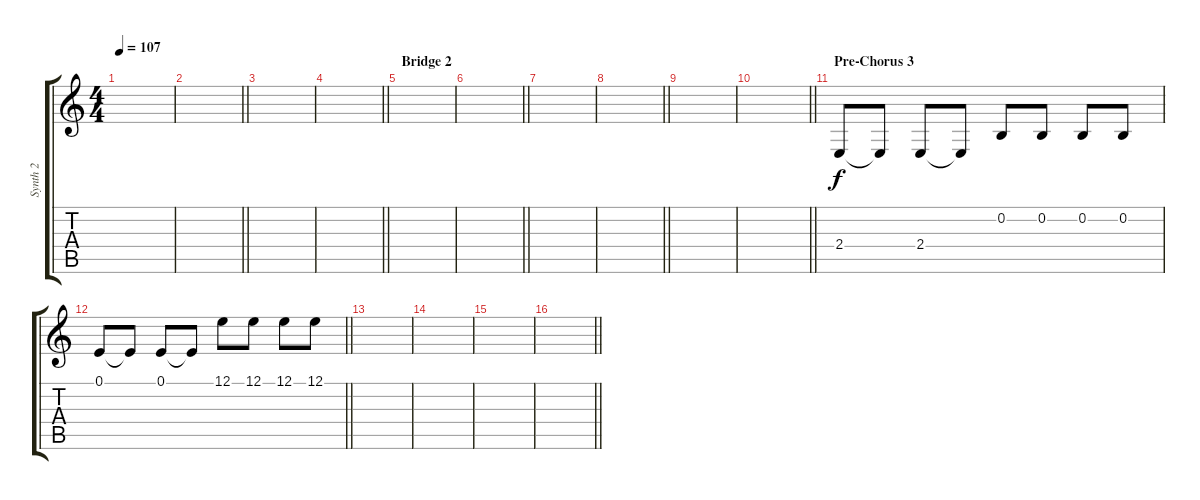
\track ("Synth 2" "Synth 2") {instrument pad3polysynth}
\staff {score tabs}
\tuning (E4 B3 G3 D3 A2 D2) {hide}
\ts (4 4)
\tempo 107
\clef g2
\ks c
|
\barLineRight lightlight
|
|
\barLineRight lightlight
|
\section ("" "Bridge 2")
|
\barLineRight lightlight
|
|
\barLineRight lightlight
|
|
\barLineRight lightlight
|
\section ("" "Pre-Chorus 3")
2.4.8 2.4{t}.8 2.4.8 2.4{t}.8 0.2.8 0.2.8 0.2.8 0.2.8 |
\barLineRight lightlight
0.1.8 0.1{t}.8 0.1.8 0.1{t}.8 12.1.8 12.1.8 12.1.8 12.1.8 |
|
|
|
\barLineRight lightlight
